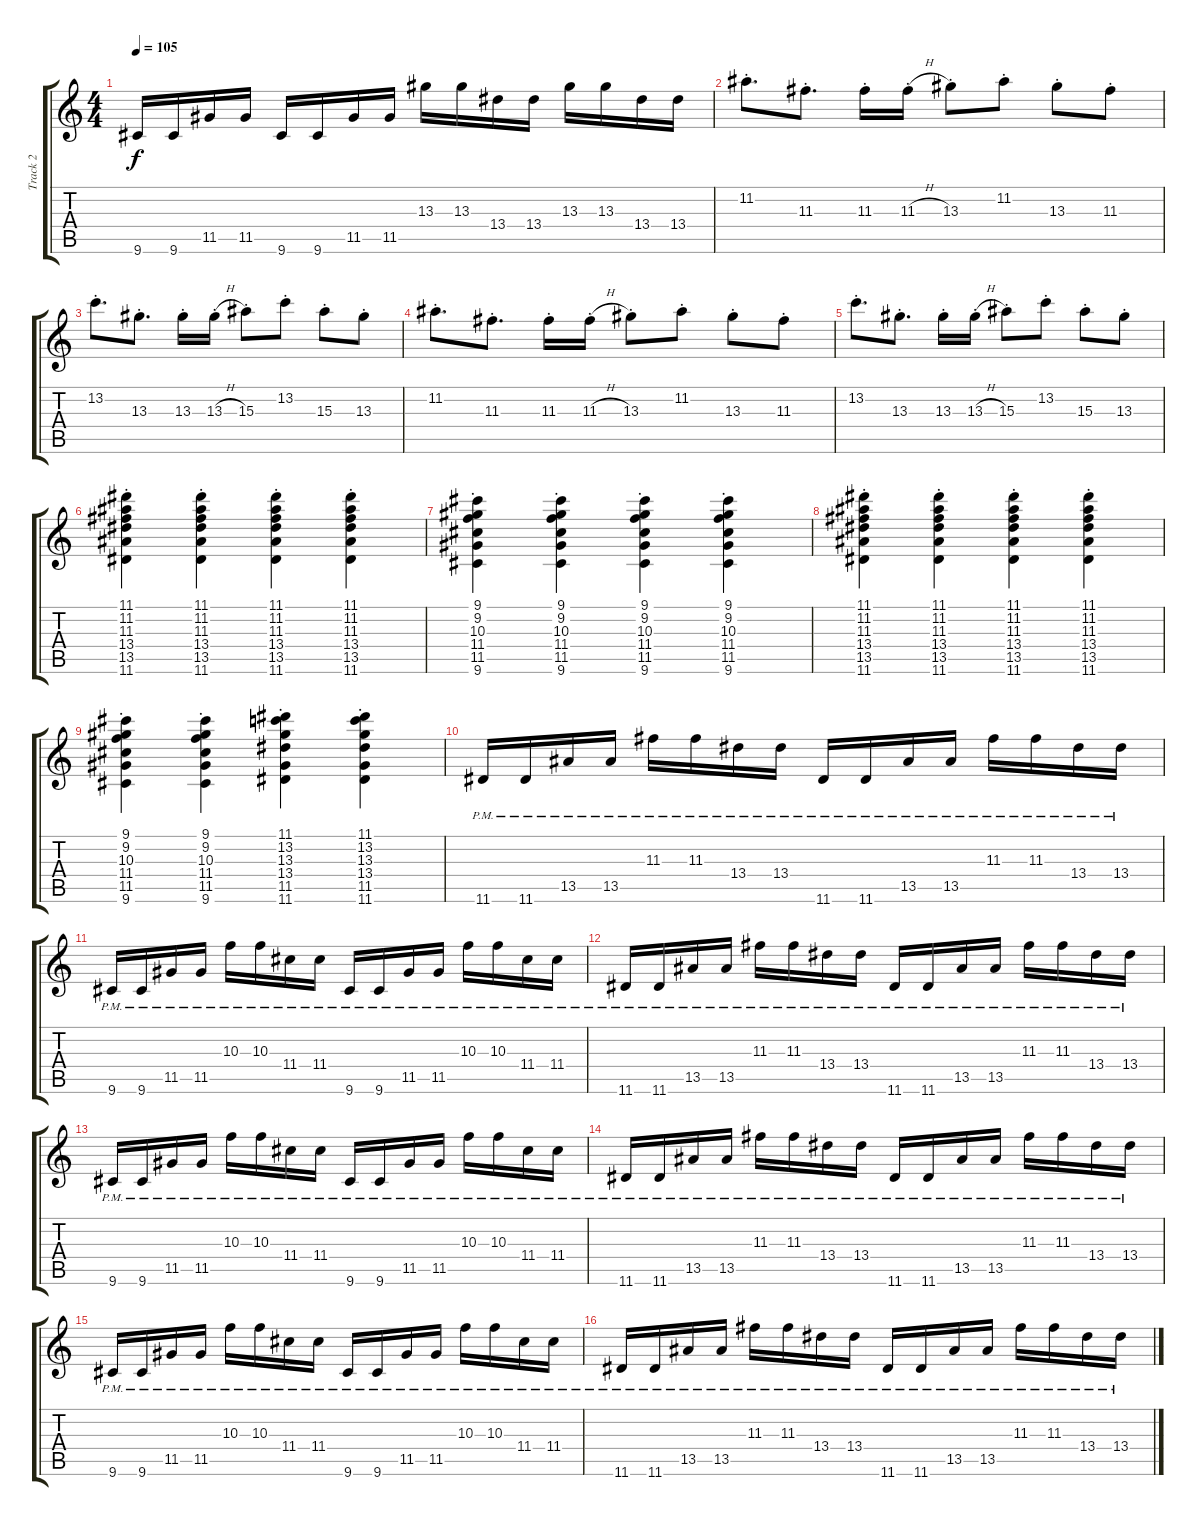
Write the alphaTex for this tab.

\track ("Track 2" "Track 2") {instrument overdrivenguitar}
\staff {score tabs}
\tuning (E4 B3 G3 D3 A2 E2) {hide}
\ts (4 4)
\tempo 105
\clef g2
\ks c
9.6.16{dy f} 9.6.16 11.5.16 11.5.16 9.6.16 9.6.16 11.5.16 11.5.16 13.3.16 13.3.16 13.4.16 13.4.16 13.3.16 13.3.16 13.4.16 13.4.16 |
11.2{st}.8{d} 11.3{st}.8{d} 11.3{st}.16 11.3{h st}.16 13.3{st}.8 11.2{st}.8 13.3{st}.8 11.3{st}.8 |
13.2{st}.8{d} 13.3{st}.8{d} 13.3{st}.16 13.3{h st}.16 15.3{st}.8 13.2{st}.8 15.3{st}.8 13.3{st}.8 |
11.2{st}.8{d} 11.3{st}.8{d} 11.3{st}.16 11.3{h st}.16 13.3{st}.8 11.2{st}.8 13.3{st}.8 11.3{st}.8 |
13.2{st}.8{d} 13.3{st}.8{d} 13.3{st}.16 13.3{h st}.16 15.3{st}.8 13.2{st}.8 15.3{st}.8 13.3{st}.8 |
(11.1{st} 11.2{st} 11.3{st} 13.4{st} 13.5{st} 11.6{st}).4 (11.1{st} 11.2{st} 11.3{st} 13.4{st} 13.5{st} 11.6{st}).4 (11.1{st} 11.2{st} 11.3{st} 13.4{st} 13.5{st} 11.6{st}).4 (11.1{st} 11.2{st} 11.3{st} 13.4{st} 13.5{st} 11.6{st}).4 |
(9.1{st} 9.2{st} 10.3{st} 11.4{st} 11.5{st} 9.6{st}).4 (9.1{st} 9.2{st} 10.3{st} 11.4{st} 11.5{st} 9.6{st}).4 (9.1{st} 9.2{st} 10.3{st} 11.4{st} 11.5{st} 9.6{st}).4 (9.1{st} 9.2{st} 10.3{st} 11.4{st} 11.5{st} 9.6{st}).4 |
(11.1{st} 11.2{st} 11.3{st} 13.4{st} 13.5{st} 11.6{st}).4 (11.1{st} 11.2{st} 11.3{st} 13.4{st} 13.5{st} 11.6{st}).4 (11.1{st} 11.2{st} 11.3{st} 13.4{st} 13.5{st} 11.6{st}).4 (11.1{st} 11.2{st} 11.3{st} 13.4{st} 13.5{st} 11.6{st}).4 |
(9.1{st} 9.2{st} 10.3{st} 11.4{st} 11.5{st} 9.6{st}).4 (9.1{st} 9.2{st} 10.3{st} 11.4{st} 11.5{st} 9.6{st}).4 (11.1{st} 13.2{st} 13.3{st} 13.4{st} 11.5{st} 11.6{st}).4 (11.1{st} 13.2{st} 13.3{st} 13.4{st} 11.5{st} 11.6{st}).4 |
11.6{pm}.16 11.6{pm}.16 13.5{pm}.16 13.5{pm}.16 11.3{pm}.16 11.3{pm}.16 13.4{pm}.16 13.4{pm}.16 11.6{pm}.16 11.6{pm}.16 13.5{pm}.16 13.5{pm}.16 11.3{pm}.16 11.3{pm}.16 13.4{pm}.16 13.4{pm}.16 |
9.6{pm}.16 9.6{pm}.16 11.5{pm}.16 11.5{pm}.16 10.3{pm}.16 10.3{pm}.16 11.4{pm}.16 11.4{pm}.16 9.6{pm}.16 9.6{pm}.16 11.5{pm}.16 11.5{pm}.16 10.3{pm}.16 10.3{pm}.16 11.4{pm}.16 11.4{pm}.16 |
11.6{pm}.16 11.6{pm}.16 13.5{pm}.16 13.5{pm}.16 11.3{pm}.16 11.3{pm}.16 13.4{pm}.16 13.4{pm}.16 11.6{pm}.16 11.6{pm}.16 13.5{pm}.16 13.5{pm}.16 11.3{pm}.16 11.3{pm}.16 13.4{pm}.16 13.4{pm}.16 |
9.6{pm}.16 9.6{pm}.16 11.5{pm}.16 11.5{pm}.16 10.3{pm}.16 10.3{pm}.16 11.4{pm}.16 11.4{pm}.16 9.6{pm}.16 9.6{pm}.16 11.5{pm}.16 11.5{pm}.16 10.3{pm}.16 10.3{pm}.16 11.4{pm}.16 11.4{pm}.16 |
11.6{pm}.16 11.6{pm}.16 13.5{pm}.16 13.5{pm}.16 11.3{pm}.16 11.3{pm}.16 13.4{pm}.16 13.4{pm}.16 11.6{pm}.16 11.6{pm}.16 13.5{pm}.16 13.5{pm}.16 11.3{pm}.16 11.3{pm}.16 13.4{pm}.16 13.4{pm}.16 |
9.6{pm}.16 9.6{pm}.16 11.5{pm}.16 11.5{pm}.16 10.3{pm}.16 10.3{pm}.16 11.4{pm}.16 11.4{pm}.16 9.6{pm}.16 9.6{pm}.16 11.5{pm}.16 11.5{pm}.16 10.3{pm}.16 10.3{pm}.16 11.4{pm}.16 11.4{pm}.16 |
11.6{pm}.16 11.6{pm}.16 13.5{pm}.16 13.5{pm}.16 11.3{pm}.16 11.3{pm}.16 13.4{pm}.16 13.4{pm}.16 11.6{pm}.16 11.6{pm}.16 13.5{pm}.16 13.5{pm}.16 11.3{pm}.16 11.3{pm}.16 13.4{pm}.16 13.4{pm}.16
